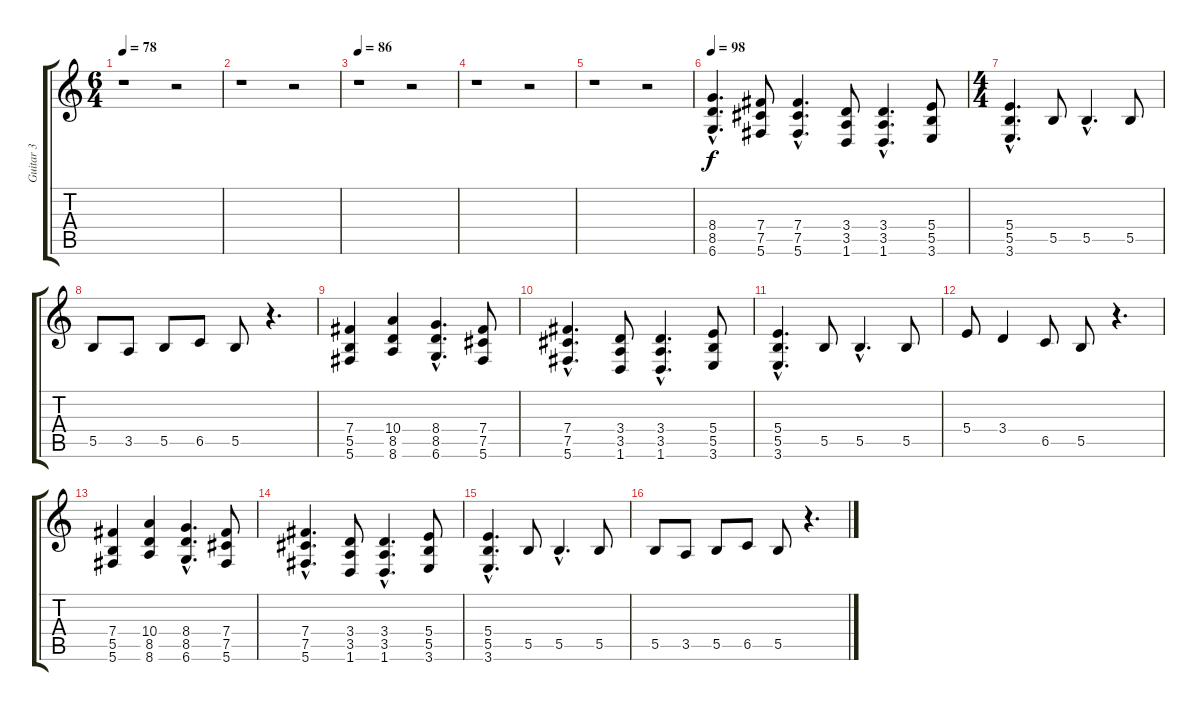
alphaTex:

\track ("Guitar 3" "Guitar 3") {instrument distortionguitar}
\staff {score tabs}
\tuning (Db4 Ab3 E3 B2 Gb2 Db2) {hide}
\ts (6 4)
\tempo 78
\clef g2
\ks c
r.1{dy f} r.2 |
r.1 r.2 |
\tempo 86
r.1 r.2 |
r.1 r.2 |
r.1 r.2 |
\tempo 98
(8.4{hac} 8.5{hac} 6.6{hac}).4{d} (7.4 7.5 5.6).8 (7.4{hac} 7.5{hac} 5.6{hac}).4{d} (3.4 3.5 1.6).8 (3.4{hac} 3.5{hac} 1.6{hac}).4{d} (5.4 5.5 3.6).8 |
\ts (4 4)
(5.4{hac} 5.5{hac} 3.6{hac}).4{d} 5.5.8 5.5{hac}.4{d} 5.5.8 |
5.5.8 3.5.8 5.5.8 6.5.8 5.5.8 r.4{d} |
(7.4 5.5 5.6).4 (10.4 8.5 8.6).4 (8.4{hac} 8.5{hac} 6.6{hac}).4{d} (7.4 7.5 5.6).8 |
(7.4{hac} 7.5{hac} 5.6{hac}).4{d} (3.4 3.5 1.6).8 (3.4{hac} 3.5{hac} 1.6{hac}).4{d} (5.4 5.5 3.6).8 |
(5.4{hac} 5.5{hac} 3.6{hac}).4{d} 5.5.8 5.5{hac}.4{d} 5.5.8 |
5.4.8 3.4.4 6.5.8 5.5.8 r.4{d} |
(7.4 5.5 5.6).4 (10.4 8.5 8.6).4 (8.4{hac} 8.5{hac} 6.6{hac}).4{d} (7.4 7.5 5.6).8 |
(7.4{hac} 7.5{hac} 5.6{hac}).4{d} (3.4 3.5 1.6).8 (3.4{hac} 3.5{hac} 1.6{hac}).4{d} (5.4 5.5 3.6).8 |
(5.4{hac} 5.5{hac} 3.6{hac}).4{d} 5.5.8 5.5{hac}.4{d} 5.5.8 |
5.5.8 3.5.8 5.5.8 6.5.8 5.5.8 r.4{d}
